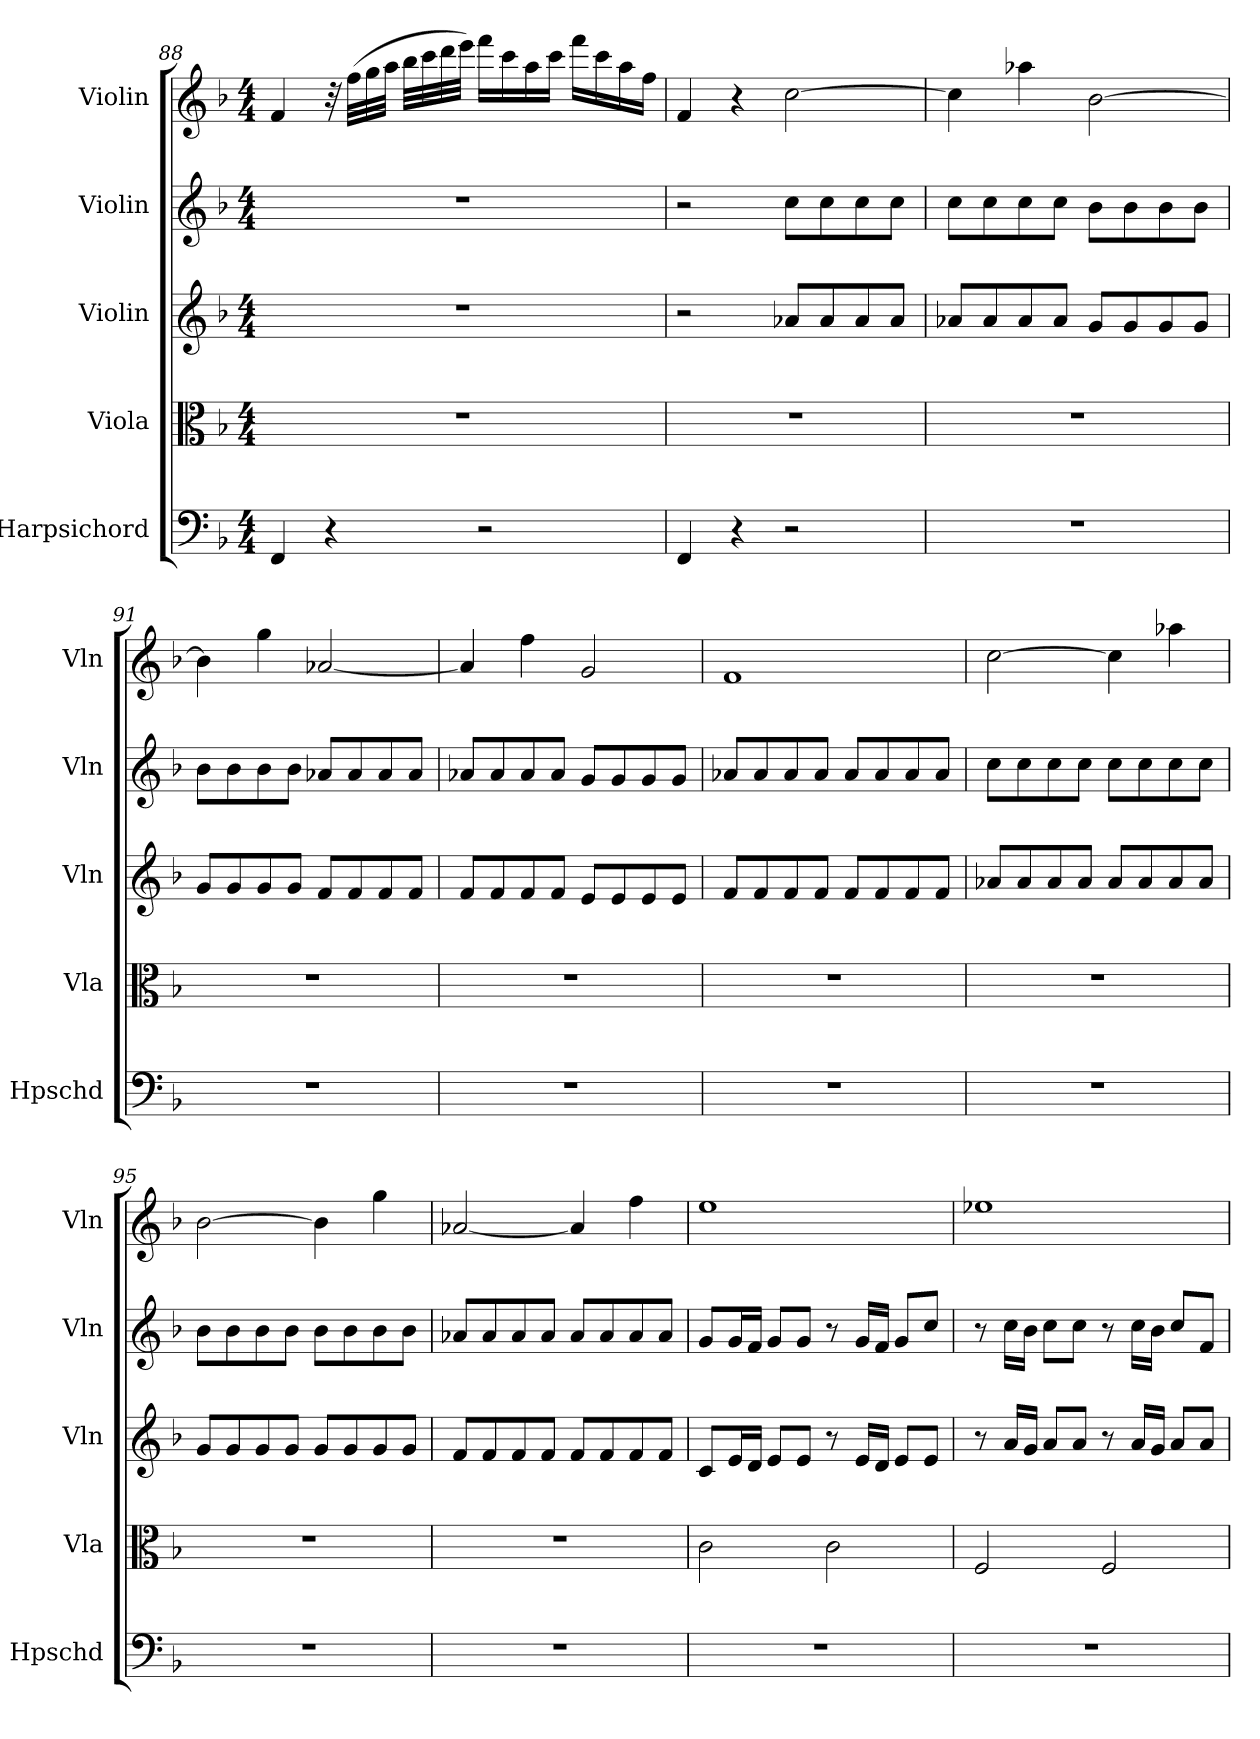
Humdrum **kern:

**kern	**kern	**kern	**kern	**kern
*part5	*part4	*part3	*part2	*part1
*staff5	*staff4	*staff3	*staff2	*staff1
*I"Harpsichord	*I"Viola	*I"Violin	*I"Violin	*I"Violin
*I'Hpschd	*I'Vla	*I'Vln	*I'Vln	*I'Vln
*clefF4	*clefC3	*clefG2	*clefG2	*clefG2
*k[b-]	*k[b-]	*k[b-]	*k[b-]	*k[b-]
*F:	*F:	*F:	*F:	*F:
*M4/4	*M4/4	*M4/4	*M4/4	*M4/4
=88	=88	=88	=88	=88
4FF/	1r	1r	1r	4f/
4r	.	.	.	32r
.	.	.	.	(32ff\LLL
.	.	.	.	32gg\
.	.	.	.	32aa\JJJ
.	.	.	.	32bb-\LLL
.	.	.	.	32ccc\
.	.	.	.	32ddd\
.	.	.	.	32eee\JJJ)
2r	.	.	.	16fff\LL
.	.	.	.	16ccc\
.	.	.	.	16aa\
.	.	.	.	16ccc\JJ
.	.	.	.	16fff\LL
.	.	.	.	16ccc\
.	.	.	.	16aa\
.	.	.	.	16ff\JJ
=89	=89	=89	=89	=89
4FF/	1r	2r	2r	4f/
4r	.	.	.	4r
2r	.	8a-X/L	8cc\L	[2cc\
.	.	8a-/	8cc\	.
.	.	8a-/	8cc\	.
.	.	8a-/J	8cc\J	.
=90	=90	=90	=90	=90
1r	1r	8a-X/L	8cc\L	4cc\]
.	.	8a-/	8cc\	.
.	.	8a-/	8cc\	4aa-X\
.	.	8a-/J	8cc\J	.
.	.	8g/L	8b-\L	[2b-\
.	.	8g/	8b-\	.
.	.	8g/	8b-\	.
.	.	8g/J	8b-\J	.
=91	=91	=91	=91	=91
1r	1r	8g/L	8b-\L	4b-\]
.	.	8g/	8b-\	.
.	.	8g/	8b-\	4gg\
.	.	8g/J	8b-\J	.
.	.	8f/L	8a-X/L	[2a-X/
.	.	8f/	8a-/	.
.	.	8f/	8a-/	.
.	.	8f/J	8a-/J	.
=92	=92	=92	=92	=92
1r	1r	8f/L	8a-X/L	4a-/]
.	.	8f/	8a-/	.
.	.	8f/	8a-/	4ff\
.	.	8f/J	8a-/J	.
.	.	8e/L	8g/L	2g/
.	.	8e/	8g/	.
.	.	8e/	8g/	.
.	.	8e/J	8g/J	.
=93	=93	=93	=93	=93
1r	1r	8f/L	8a-X/L	1f/
.	.	8f/	8a-/	.
.	.	8f/	8a-/	.
.	.	8f/J	8a-/J	.
.	.	8f/L	8a-/L	.
.	.	8f/	8a-/	.
.	.	8f/	8a-/	.
.	.	8f/J	8a-/J	.
=94	=94	=94	=94	=94
1r	1r	8a-X/L	8cc\L	[2cc\
.	.	8a-/	8cc\	.
.	.	8a-/	8cc\	.
.	.	8a-/J	8cc\J	.
.	.	8a-/L	8cc\L	4cc\]
.	.	8a-/	8cc\	.
.	.	8a-/	8cc\	4aa-X\
.	.	8a-/J	8cc\J	.
=95	=95	=95	=95	=95
1r	1r	8g/L	8b-\L	[2b-\
.	.	8g/	8b-\	.
.	.	8g/	8b-\	.
.	.	8g/J	8b-\J	.
.	.	8g/L	8b-\L	4b-\]
.	.	8g/	8b-\	.
.	.	8g/	8b-\	4gg\
.	.	8g/J	8b-\J	.
=96	=96	=96	=96	=96
1r	1r	8f/L	8a-X/L	[2a-X/
.	.	8f/	8a-/	.
.	.	8f/	8a-/	.
.	.	8f/J	8a-/J	.
.	.	8f/L	8a-/L	4a-/]
.	.	8f/	8a-/	.
.	.	8f/	8a-/	4ff\
.	.	8f/J	8a-/J	.
=97	=97	=97	=97	=97
1r	2c\	8c/L	8g/L	1ee\
.	.	16e/L	16g/L	.
.	.	16d/JJ	16f/JJ	.
.	.	8e/L	8g/L	.
.	.	8e/J	8g/J	.
.	2c\	8r	8r	.
.	.	16e/LL	16g/LL	.
.	.	16d/JJ	16f/JJ	.
.	.	8e/L	8g/L	.
.	.	8e/J	8cc/J	.
=98	=98	=98	=98	=98
1r	2F/	8r	8r	1ee-X\
.	.	16a/LL	16cc\LL	.
.	.	16g/JJ	16b-\JJ	.
.	.	8a/L	8cc\L	.
.	.	8a/J	8cc\J	.
.	2F/	8r	8r	.
.	.	16a/LL	16cc\LL	.
.	.	16g/JJ	16b-\JJ	.
.	.	8a/L	8cc/L	.
.	.	8a/J	8f/J	.
=	=	=	=	=
*-	*-	*-	*-	*-
